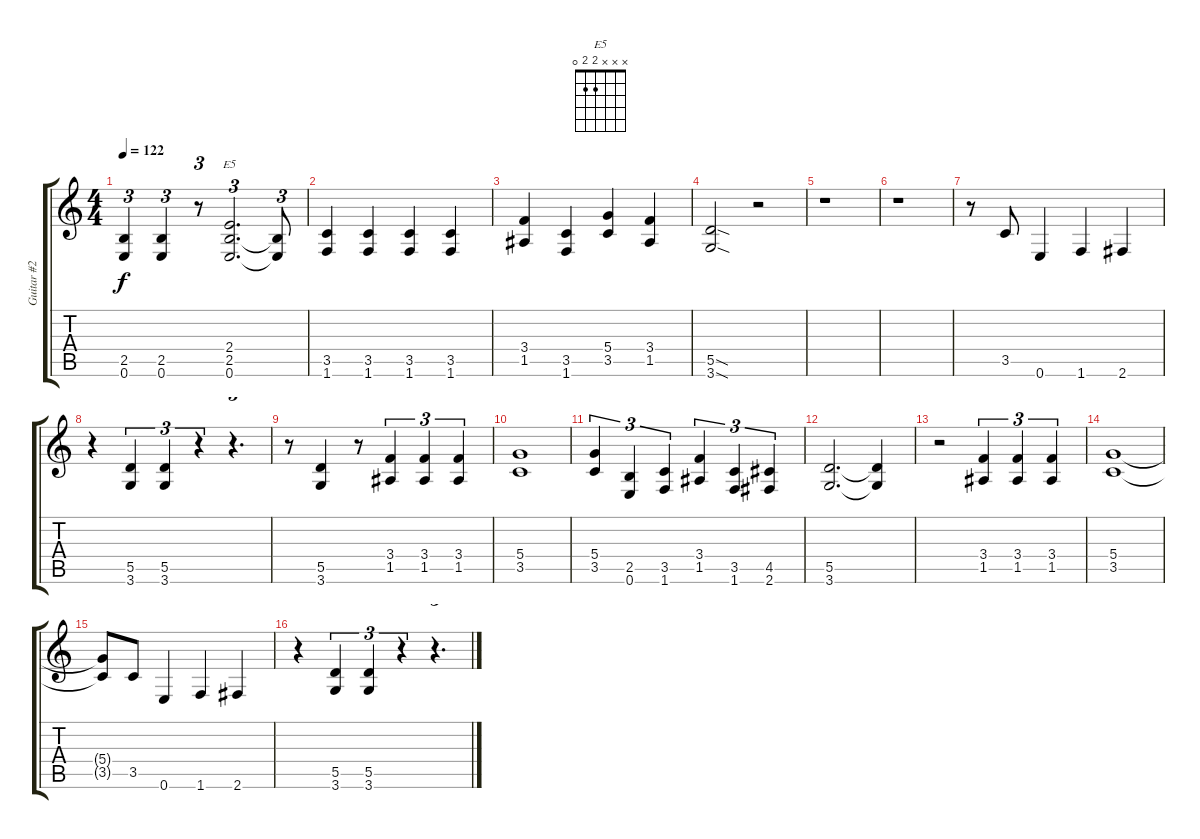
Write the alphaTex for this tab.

\track ("Guitar #2" "Guitar #2") {instrument distortionguitar}
\staff {score tabs}
\tuning (E4 B3 G3 D3 A2 E2) {hide}
\chord ("E5" x x x 2 2 0)
\ts (4 4)
\tempo 122
\clef g2
\ks c
(2.5 0.6).4{tu (3 2) dy f} (2.5 0.6).4{tu (3 2)} r.8{tu (3 2)} (2.4 2.5 0.6).2{d tu (3 2) ch "E5"} (2.5{t} 0.6{t}).8{tu (3 2)} |
(3.5 1.6).4 (3.5 1.6).4 (3.5 1.6).4 (3.5 1.6).4 |
(3.4 1.5).4 (3.5 1.6).4 (5.4 3.5).4 (3.4 1.5).4 |
(5.5{sod} 3.6{sod}).2 r.2 |
r.1 |
r.1 |
r.8 3.5.8 0.6.4 1.6.4 2.6.4 |
r.4 (5.5 3.6).4{tu (3 2)} (5.5 3.6).4{tu (3 2)} r.4{tu (3 2)} r.4{d tu (3 2)} |
r.8 (5.5 3.6).4 r.8 (3.4 1.5).4{tu (3 2)} (3.4 1.5).4{tu (3 2)} (3.4 1.5).4{tu (3 2)} |
(5.4 3.5).1 |
(5.4 3.5).4{tu (3 2)} (2.5 0.6).4{tu (3 2)} (3.5 1.6).4{tu (3 2)} (3.4 1.5).4{tu (3 2)} (3.5 1.6).4{tu (3 2)} (4.5 2.6).4{tu (3 2)} |
(5.5 3.6).2{d} (5.5{t} 3.6{t}).4 |
r.2 (3.4 1.5).4{tu (3 2)} (3.4 1.5).4{tu (3 2)} (3.4 1.5).4{tu (3 2)} |
(5.4 3.5).1 |
(5.4{t} 3.5{t}).8 3.5.8 0.6.4 1.6.4 2.6.4 |
r.4 (5.5 3.6).4{tu (3 2)} (5.5 3.6).4{tu (3 2)} r.4{tu (3 2)} r.4{d tu (3 2)}
